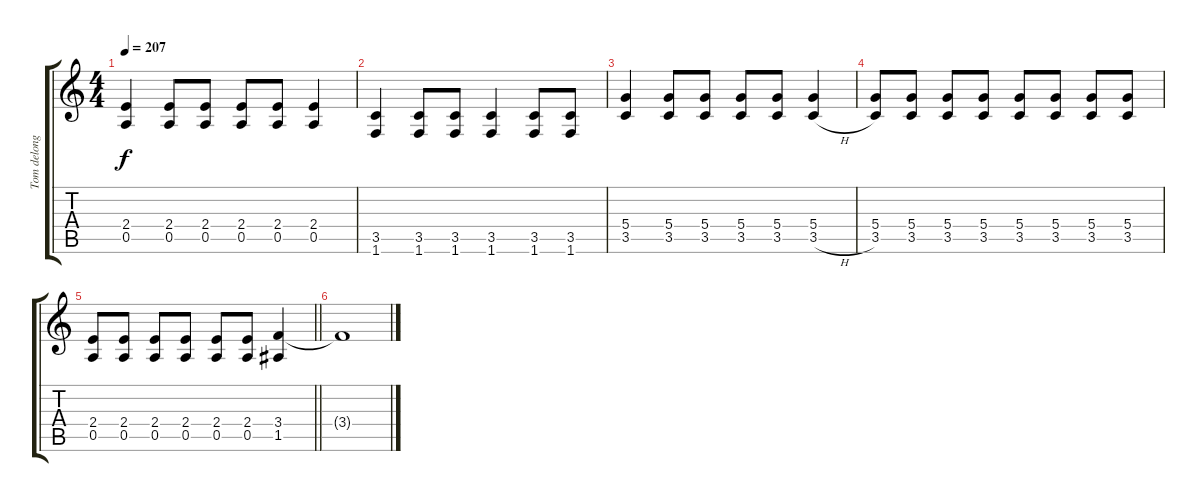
\track ("Tom delonge lead" "Tom delong") {instrument distortionguitar}
\staff {score tabs}
\tuning (E4 B3 G3 D3 A2 E2) {hide}
\ts (4 4)
\tempo 207
\clef g2
\ks c
(2.4 0.5).4{dy f} (2.4 0.5).8 (2.4 0.5).8 (2.4 0.5).8 (2.4 0.5).8 (2.4 0.5).4 |
(3.5 1.6).4 (3.5 1.6).8 (3.5 1.6).8 (3.5 1.6).4 (3.5 1.6).8 (3.5 1.6).8 |
(5.4 3.5).4 (5.4 3.5).8 (5.4 3.5).8 (5.4 3.5).8 (5.4 3.5).8 (5.4 3.5{h}).4 |
(5.4 3.5).8 (5.4 3.5).8 (5.4 3.5).8 (5.4 3.5).8 (5.4 3.5).8 (5.4 3.5).8 (5.4 3.5).8 (5.4 3.5).8 |
\barLineRight lightlight
(2.4 0.5).8 (2.4 0.5).8 (2.4 0.5).8 (2.4 0.5).8 (2.4 0.5).8 (2.4 0.5).8 (3.4 1.5).4 |
3.4{t}.1
